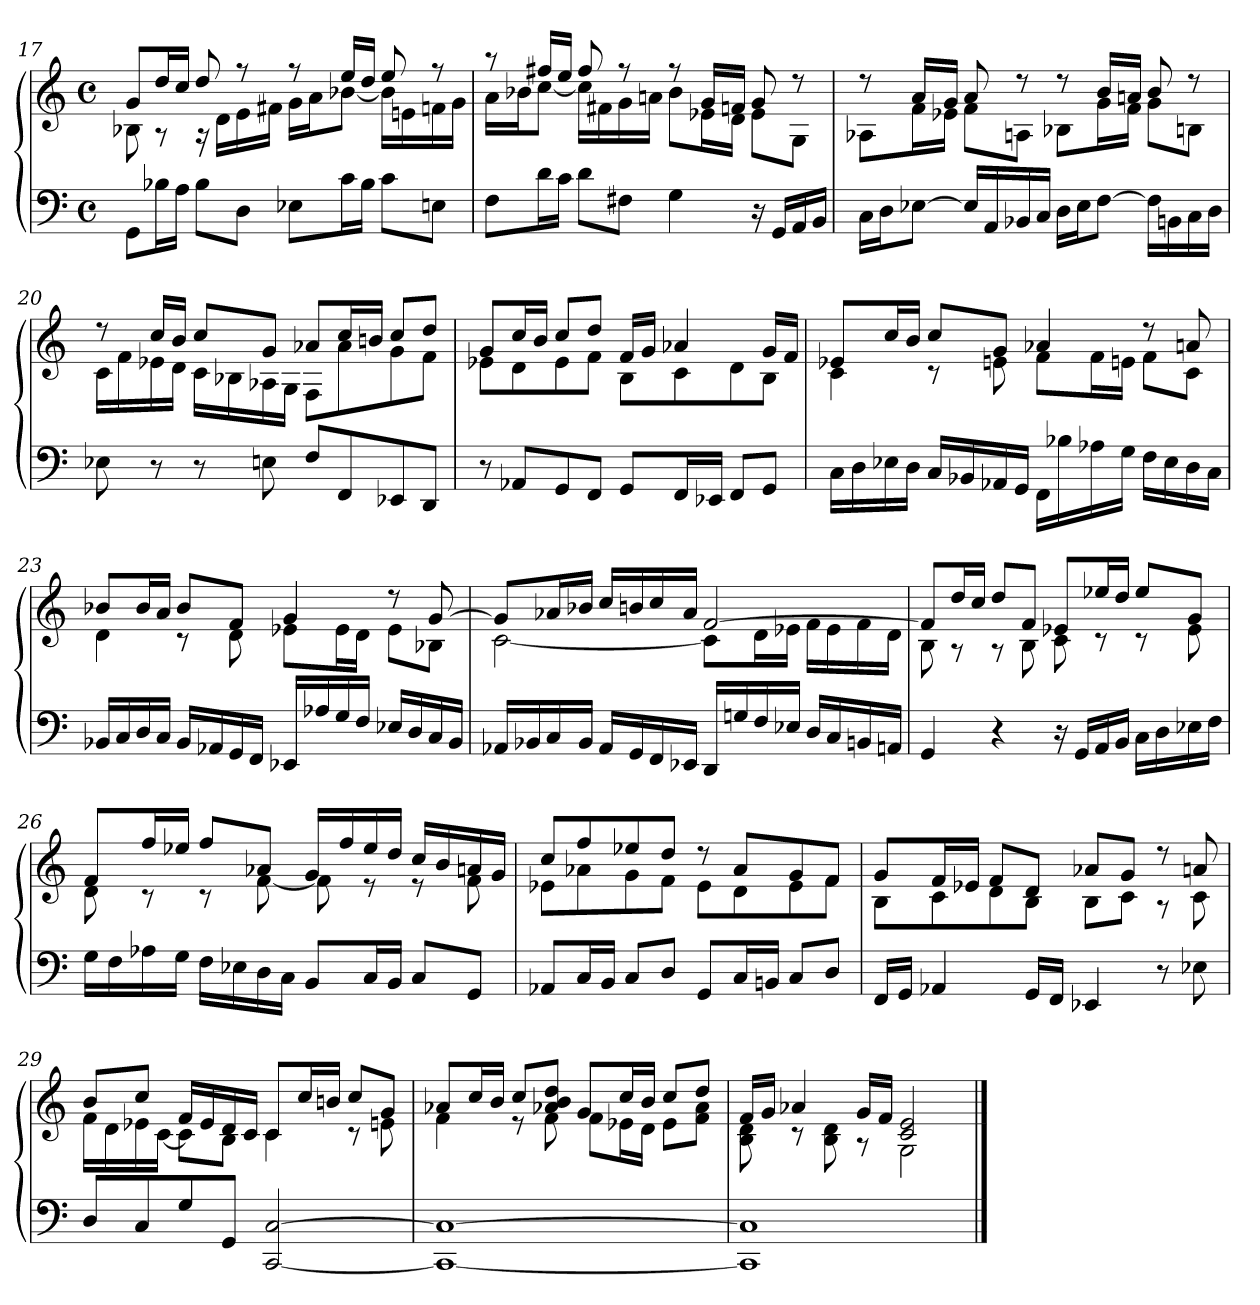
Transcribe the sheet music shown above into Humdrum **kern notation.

**kern	**kern
*part1	*part1
*staff2	*staff1
*clefF4	*clefG2
*M4/4	*M4/4
*met(c)	*met(c)
=17	=17
*	*^
8GGL	8gL	8B-X
16B-XL	16ddL	8r
16AJJ	16ccJJ	.
8B-L	8dd	16r
.	.	16dLL
8DJ	8r	16e
.	.	16f#XJJ
8E-XL	8r	16gLL
.	.	16aJ
16cL	16eeLL	[8b-XJ
16B-JJ	16ddJJ	.
8cL	8ee	16b-LL]
.	.	16en
8EnJ	8r	16fn
.	.	16gJJ
=18	=18	=18
8FL	8r	16aLL
.	.	16b-XJ
16dL	16ff#XLL	[8ccJ
16cJJ	16eeJJ	.
8dL	8ff#	16ccLL]
.	.	16f#X
8F#XJ	8r	16g
.	.	16anJJ
4G	8r	8b-L
.	16gLL	16e-XL
.	16fnJJ	16dJJ
16r	8g	8e-L
16GGLL	.	.
16AA	8r	8GJ
16BBJJ	.	.
=19	=19	=19
16CLL	8r	8A-XL
16DJ	.	.
[8E-XJ	16aLL	16fL
.	16gJJ	16e-XJJ
16E-LL]	8a	8fL
16AA	.	.
16BB-X	8r	8AnJ
16CJJ	.	.
16DLL	8r	8B-XL
16E-J	.	.
[8FJ	16bLL	16gL
.	16anJJ	16fJJ
16FLL]	8b	8gL
16BBn	.	.
16C	8r	8BnJ
16DJJ	.	.
=20	=20	=20
8E-X	8r	16cLL
.	.	16f
8r	16ccLL	16e-X
.	16bJJ	16dJJ
8r	8ccL	16cLL
.	.	16B-X
8En	8gJ	16A-X
.	.	16GJJ
8FL	8a-XL	8FL
8FF	16ccL	8a-
.	16bnJJ	.
8EE-X	8ccL	8g
8DDJ	8ddJ	8fJ
=21	=21	=21
8r	8gL	8e-XL
8AA-XL	16ccL	8d
.	16bJJ	.
8GG	8ccL	8e-
8FFJ	8ddJ	8fJ
8GGL	16fLL	8BL
.	16gJJ	.
16FFL	4a-X	8c
16EE-XJJ	.	.
8FFL	.	8d
8GGJ	16gLL	8BJ
.	16fJJ	.
=22	=22	=22
16CLL	8e-XL	4c
16D	.	.
16E-X	16ccL	.
16DJJ	16bJJ	.
16CLL	8ccL	8r
16BB-X	.	.
16AA-X	8gJ	8en
16GGJJ	.	.
16FFLL	4a-X	8fL
16B-X	.	.
16A-X	.	16fL
16GJJ	.	16enJJ
16FLL	8r	8fL
16E-	.	.
16D	8an	8cJ
16CJJ	.	.
=23	=23	=23
16BB-XLL	8b-XL	4d
16C	.	.
16D	16b-L	.
16CJJ	16aJJ	.
16BB-LL	8b-L	8r
16AA-X	.	.
16GG	8fJ	8d
16FFJJ	.	.
16EE-XLL	4g	8e-XL
16A-X	.	.
16G	.	16e-L
16FJJ	.	16dJJ
16E-XLL	8r	8e-L
16D	.	.
16C	[8g	8B-XJ
16BB-JJ	.	.
=24	=24	=24
16AA-XLL	8gL]	[2c
16BB-X	.	.
16C	16a-XL	.
16BB-JJ	16b-XJJ	.
16AA-LL	16ccLL	.
16GG	16bn	.
16FF	16cc	.
16EE-XJJ	16a-JJ	.
16DDLL	[2f	8cL]
16Gn	.	.
16F	.	16dL
16E-XJJ	.	16e-XJJ
16DLL	.	16fLL
16C	.	16e-
16BBn	.	16f
16AAnJJ	.	16dJJ
=25	=25	=25
4GG	8fL]	8B
.	16ddL	8r
.	16ccJJ	.
4r	8ddL	8r
.	8fJ	8B
16r	8e-XL	8c
16GGLL	.	.
16AA	16ee-XL	8r
16BBJJ	16ddJJ	.
16CLL	8ee-L	8r
16D	.	.
16E-X	8gJ	8e-
16FJJ	.	.
=26	=26	=26
16GLL	8fL	8d
16F	.	.
16A-X	16ffL	8r
16GJJ	16ee-XJJ	.
16FLL	8ffL	8r
16E-X	.	.
16D	8a-XJ	[8f
16CJJ	.	.
8BBL	16gLL	8f]
.	16ff	.
16CL	16ee-	8r
16BBJJ	16ddJJ	.
8CL	16ccLL	8r
.	16b	.
8GGJ	16an	8f
.	16gJJ	.
=27	=27	=27
8AA-XL	8ccL	8e-XL
16CL	8ff	8a-X
16BBJJ	.	.
8CL	8ee-X	8g
8DJ	8ddJ	8fJ
8GGL	8r	8e-L
16CL	8a-L	8d
16BBnJJ	.	.
8CL	8g	8e-
8DJ	8fJ	8fJ
=28	=28	=28
16FFLL	8gL	8BL
16GGJJ	.	.
4AA-X	16fL	8c
.	16e-XJJ	.
.	8fL	8d
16GGLL	8dJ	8BJ
16FFJJ	.	.
4EE-X	8a-XL	8BL
.	8gJ	8cJ
8r	8r	8r
8E-X	8an	8c
=29	=29	=29
8DL	8bL	16fLL
.	.	16d
8C	8ccJ	16e-X
.	.	[16cJJ
8G	16fLL	8cL]
.	16e-	.
8GGJ	16d	8BJ
.	16cJJ	.
[2CC [2C	8cL	4c
.	16ccL	.
.	16bnJJ	.
.	8ccL	8r
.	8gJ	8en
=30	=30	=30
1CC_ 1C_	8a-XL	4f
.	16ccL	.
.	16bJJ	.
.	8ccL	8r
.	8a-X 8b 8ddJ	8f
.	8gL	8fL
.	16ccL	16e-XL
.	16bJJ	16dJJ
.	8ccL	8e-L
.	8ddJ	8f 8a-J
=31	=31	=31
1CC] 1C]	16fLL	8B 8d
.	16gJJ	.
.	4a-X	8r
.	.	8B 8d
.	16gLL	8r
.	16fJJ	.
.	2c 2e	2G
*	*v	*v
==	==
*-	*-
